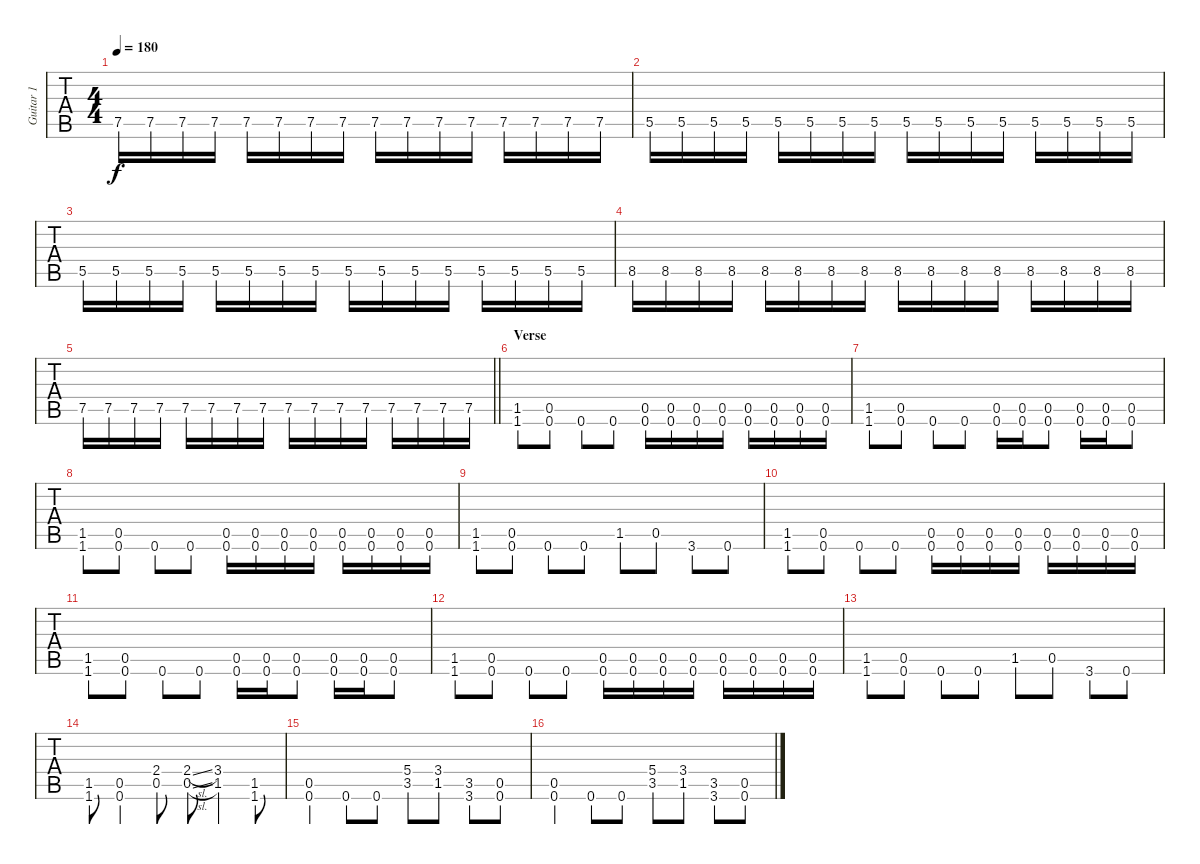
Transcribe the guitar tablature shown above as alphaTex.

\track ("Guitar 1" "Guitar 1") {instrument distortionguitar}
\staff {tabs}
\tuning (Db4 Ab3 E3 B2 Gb2 B1) {hide}
\ts (4 4)
\tempo 180
\clef g2
\ks c
7.5.16{dy f} 7.5.16 7.5.16 7.5.16 7.5.16 7.5.16 7.5.16 7.5.16 7.5.16 7.5.16 7.5.16 7.5.16 7.5.16 7.5.16 7.5.16 7.5.16 |
5.5.16 5.5.16 5.5.16 5.5.16 5.5.16 5.5.16 5.5.16 5.5.16 5.5.16 5.5.16 5.5.16 5.5.16 5.5.16 5.5.16 5.5.16 5.5.16 |
5.5.16 5.5.16 5.5.16 5.5.16 5.5.16 5.5.16 5.5.16 5.5.16 5.5.16 5.5.16 5.5.16 5.5.16 5.5.16 5.5.16 5.5.16 5.5.16 |
8.5.16 8.5.16 8.5.16 8.5.16 8.5.16 8.5.16 8.5.16 8.5.16 8.5.16 8.5.16 8.5.16 8.5.16 8.5.16 8.5.16 8.5.16 8.5.16 |
\barLineRight lightlight
7.5.16 7.5.16 7.5.16 7.5.16 7.5.16 7.5.16 7.5.16 7.5.16 7.5.16 7.5.16 7.5.16 7.5.16 7.5.16 7.5.16 7.5.16 7.5.16 |
\section ("" "Verse")
(1.5 1.6).8 (0.5 0.6).8 0.6.8 0.6.8 (0.5 0.6).16 (0.5 0.6).16 (0.5 0.6).16 (0.5 0.6).16 (0.5 0.6).16 (0.5 0.6).16 (0.5 0.6).16 (0.5 0.6).16 |
(1.5 1.6).8 (0.5 0.6).8 0.6.8 0.6.8 (0.5 0.6).16 (0.5 0.6).16 (0.5 0.6).8 (0.5 0.6).16 (0.5 0.6).16 (0.5 0.6).8 |
(1.5 1.6).8 (0.5 0.6).8 0.6.8 0.6.8 (0.5 0.6).16 (0.5 0.6).16 (0.5 0.6).16 (0.5 0.6).16 (0.5 0.6).16 (0.5 0.6).16 (0.5 0.6).16 (0.5 0.6).16 |
(1.5 1.6).8 (0.5 0.6).8 0.6.8 0.6.8 1.5.8 0.5.8 3.6.8 0.6.8 |
(1.5 1.6).8 (0.5 0.6).8 0.6.8 0.6.8 (0.5 0.6).16 (0.5 0.6).16 (0.5 0.6).16 (0.5 0.6).16 (0.5 0.6).16 (0.5 0.6).16 (0.5 0.6).16 (0.5 0.6).16 |
(1.5 1.6).8 (0.5 0.6).8 0.6.8 0.6.8 (0.5 0.6).16 (0.5 0.6).16 (0.5 0.6).8 (0.5 0.6).16 (0.5 0.6).16 (0.5 0.6).8 |
(1.5 1.6).8 (0.5 0.6).8 0.6.8 0.6.8 (0.5 0.6).16 (0.5 0.6).16 (0.5 0.6).16 (0.5 0.6).16 (0.5 0.6).16 (0.5 0.6).16 (0.5 0.6).16 (0.5 0.6).16 |
(1.5 1.6).8 (0.5 0.6).8 0.6.8 0.6.8 1.5.8 0.5.8 3.6.8 0.6.8 |
(1.5 1.6).8 (0.5 0.6).4 (2.4 0.5).8 (2.4{sl} 0.5{sl}).8 (3.4 1.5).4 (1.5 1.6).8 |
(0.5 0.6).4 0.6.8 0.6.8 (5.4 3.5).8 (3.4 1.5).8 (3.5 3.6).8 (0.5 0.6).8 |
(0.5 0.6).4 0.6.8 0.6.8 (5.4 3.5).8 (3.4 1.5).8 (3.5 3.6).8 (0.5 0.6).8
